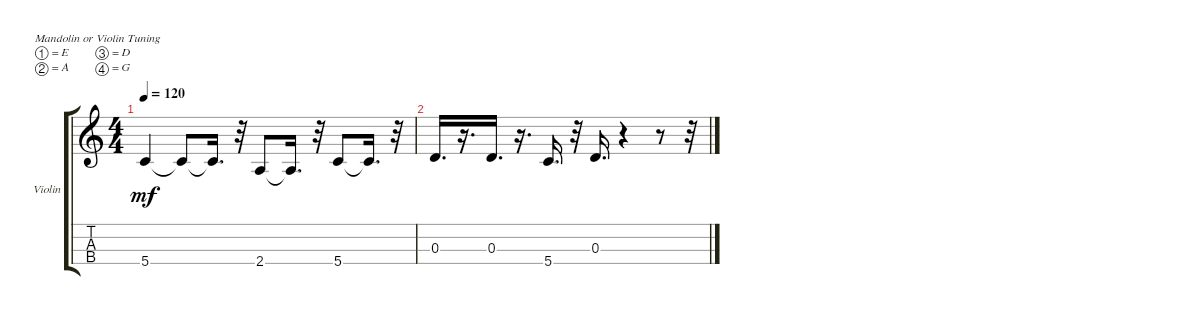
\bracketExtendMode groupsimilarinstruments
\firstSystemTrackNameOrientation horizontal
\otherSystemsTrackNameOrientation horizontal
\track ("" "Violin") {instrument violin}
\staff {score tabs}
\tuning (E5 A4 D4 G3)
\ts (4 4)
\tempo 120
\clef g2
\ks c
5.4.4{dy mf} 5.4{t}.8 5.4{t}.16{d} r.32 2.4.8 2.4{t}.16{d} r.32 5.4.8 5.4{t}.16{d} r.32 |
0.3.16{d} r.16{d} 0.3.16{d} r.16{d} 5.4.16{d} r.32 0.3.16{d} r.4 r.8 r.32
